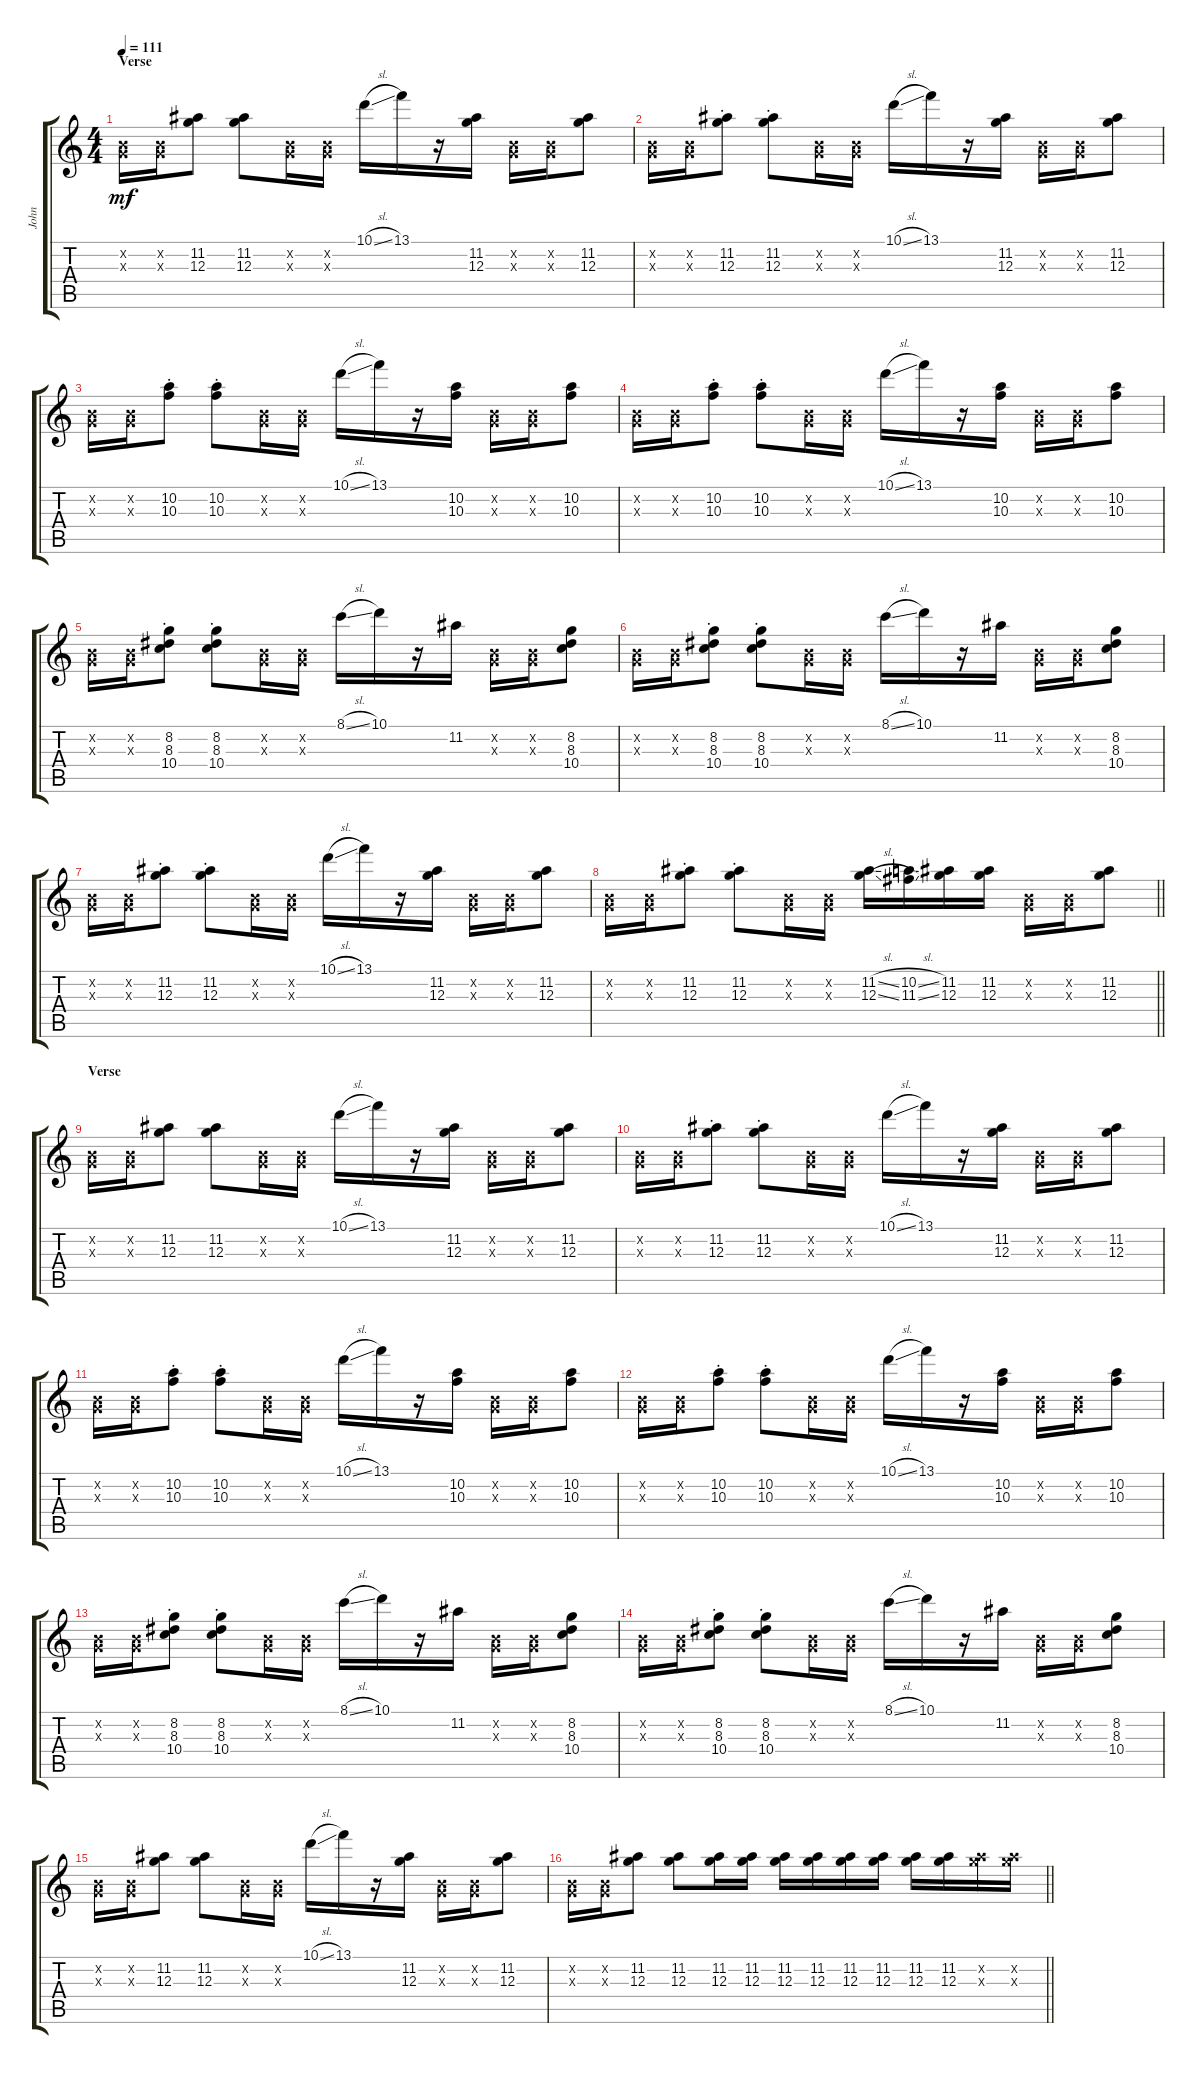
\track ("John" "John") {instrument electricguitarclean}
\staff {score tabs}
\tuning (E4 B3 G3 D3 A2 E2) {hide}
\ts (4 4)
\section ("" "Verse")
\tempo 111
\clef g2
\ks c
(0.2{x} 0.3{x}).16{dy mf instrument electricguitarclean} (0.2{x} 0.3{x}).16 (11.2 12.3).8 (11.2 12.3).8 (0.2{x} 0.3{x}).16 (0.2{x} 0.3{x}).16 10.1{sl}.16 13.1.16 r.16 (11.2 12.3).16 (0.2{x} 0.3{x}).16 (0.2{x} 0.3{x}).16 (11.2 12.3).8 |
(0.2{x} 0.3{x}).16 (0.2{x} 0.3{x}).16 (11.2{st} 12.3{st}).8 (11.2{st} 12.3{st}).8 (0.2{x} 0.3{x}).16 (0.2{x} 0.3{x}).16 10.1{sl}.16 13.1.16 r.16 (11.2 12.3).16 (0.2{x} 0.3{x}).16 (0.2{x} 0.3{x}).16 (11.2 12.3).8 |
(0.2{x} 0.3{x}).16 (0.2{x} 0.3{x}).16 (10.2{st} 10.3{st}).8 (10.2{st} 10.3{st}).8 (0.2{x} 0.3{x}).16 (0.2{x} 0.3{x}).16 10.1{sl}.16 13.1.16 r.16 (10.2 10.3).16 (0.2{x} 0.3{x}).16 (0.2{x} 0.3{x}).16 (10.2 10.3).8 |
(0.2{x} 0.3{x}).16 (0.2{x} 0.3{x}).16 (10.2{st} 10.3{st}).8 (10.2{st} 10.3{st}).8 (0.2{x} 0.3{x}).16 (0.2{x} 0.3{x}).16 10.1{sl}.16 13.1.16 r.16 (10.2 10.3).16 (0.2{x} 0.3{x}).16 (0.2{x} 0.3{x}).16 (10.2 10.3).8 |
(0.2{x} 0.3{x}).16 (0.2{x} 0.3{x}).16 (8.2{st} 8.3{st} 10.4{st}).8 (8.2{st} 8.3{st} 10.4{st}).8 (0.2{x} 0.3{x}).16 (0.2{x} 0.3{x}).16 8.1{sl}.16 10.1.16 r.16 11.2.16 (0.2{x} 0.3{x}).16 (0.2{x} 0.3{x}).16 (8.2 8.3 10.4).8 |
(0.2{x} 0.3{x}).16 (0.2{x} 0.3{x}).16 (8.2{st} 8.3{st} 10.4{st}).8 (8.2{st} 8.3{st} 10.4{st}).8 (0.2{x} 0.3{x}).16 (0.2{x} 0.3{x}).16 8.1{sl}.16 10.1.16 r.16 11.2.16 (0.2{x} 0.3{x}).16 (0.2{x} 0.3{x}).16 (8.2 8.3 10.4).8 |
(0.2{x} 0.3{x}).16 (0.2{x} 0.3{x}).16 (11.2{st} 12.3{st}).8 (11.2{st} 12.3{st}).8 (0.2{x} 0.3{x}).16 (0.2{x} 0.3{x}).16 10.1{sl}.16 13.1.16 r.16 (11.2 12.3).16 (0.2{x} 0.3{x}).16 (0.2{x} 0.3{x}).16 (11.2 12.3).8 |
\barLineRight lightlight
(0.2{x} 0.3{x}).16 (0.2{x} 0.3{x}).16 (11.2{st} 12.3{st}).8 (11.2{st} 12.3{st}).8 (0.2{x} 0.3{x}).16 (0.2{x} 0.3{x}).16 (11.2{sl} 12.3{sl}).16 (10.2{sl} 11.3{sl}).16 (11.2 12.3).16 (11.2 12.3).16 (0.2{x} 0.3{x}).16 (0.2{x} 0.3{x}).16 (11.2 12.3).8 |
\section ("" "Verse")
(0.2{x} 0.3{x}).16 (0.2{x} 0.3{x}).16 (11.2 12.3).8 (11.2 12.3).8 (0.2{x} 0.3{x}).16 (0.2{x} 0.3{x}).16 10.1{sl}.16 13.1.16 r.16 (11.2 12.3).16 (0.2{x} 0.3{x}).16 (0.2{x} 0.3{x}).16 (11.2 12.3).8 |
(0.2{x} 0.3{x}).16 (0.2{x} 0.3{x}).16 (11.2{st} 12.3{st}).8 (11.2{st} 12.3{st}).8 (0.2{x} 0.3{x}).16 (0.2{x} 0.3{x}).16 10.1{sl}.16 13.1.16 r.16 (11.2 12.3).16 (0.2{x} 0.3{x}).16 (0.2{x} 0.3{x}).16 (11.2 12.3).8 |
(0.2{x} 0.3{x}).16 (0.2{x} 0.3{x}).16 (10.2{st} 10.3{st}).8 (10.2{st} 10.3{st}).8 (0.2{x} 0.3{x}).16 (0.2{x} 0.3{x}).16 10.1{sl}.16 13.1.16 r.16 (10.2 10.3).16 (0.2{x} 0.3{x}).16 (0.2{x} 0.3{x}).16 (10.2 10.3).8 |
(0.2{x} 0.3{x}).16 (0.2{x} 0.3{x}).16 (10.2{st} 10.3{st}).8 (10.2{st} 10.3{st}).8 (0.2{x} 0.3{x}).16 (0.2{x} 0.3{x}).16 10.1{sl}.16 13.1.16 r.16 (10.2 10.3).16 (0.2{x} 0.3{x}).16 (0.2{x} 0.3{x}).16 (10.2 10.3).8 |
(0.2{x} 0.3{x}).16 (0.2{x} 0.3{x}).16 (8.2{st} 8.3{st} 10.4{st}).8 (8.2{st} 8.3{st} 10.4{st}).8 (0.2{x} 0.3{x}).16 (0.2{x} 0.3{x}).16 8.1{sl}.16 10.1.16 r.16 11.2.16 (0.2{x} 0.3{x}).16 (0.2{x} 0.3{x}).16 (8.2 8.3 10.4).8 |
(0.2{x} 0.3{x}).16 (0.2{x} 0.3{x}).16 (8.2{st} 8.3{st} 10.4{st}).8 (8.2{st} 8.3{st} 10.4{st}).8 (0.2{x} 0.3{x}).16 (0.2{x} 0.3{x}).16 8.1{sl}.16 10.1.16 r.16 11.2.16 (0.2{x} 0.3{x}).16 (0.2{x} 0.3{x}).16 (8.2 8.3 10.4).8 |
(0.2{x} 0.3{x}).16 (0.2{x} 0.3{x}).16 (11.2 12.3).8 (11.2 12.3).8 (0.2{x} 0.3{x}).16 (0.2{x} 0.3{x}).16 10.1{sl}.16 13.1.16 r.16 (11.2 12.3).16 (0.2{x} 0.3{x}).16 (0.2{x} 0.3{x}).16 (11.2 12.3).8 |
\barLineRight lightlight
(0.2{x} 0.3{x}).16 (0.2{x} 0.3{x}).16 (11.2 12.3).8 (11.2 12.3).8 (11.2 12.3).16 (11.2 12.3).16 (11.2 12.3).16 (11.2 12.3).16 (11.2 12.3).16 (11.2 12.3).16 (11.2 12.3).16 (11.2 12.3).16 (11.2{x} 12.3{x}).16 (11.2{x} 12.3{x}).16
